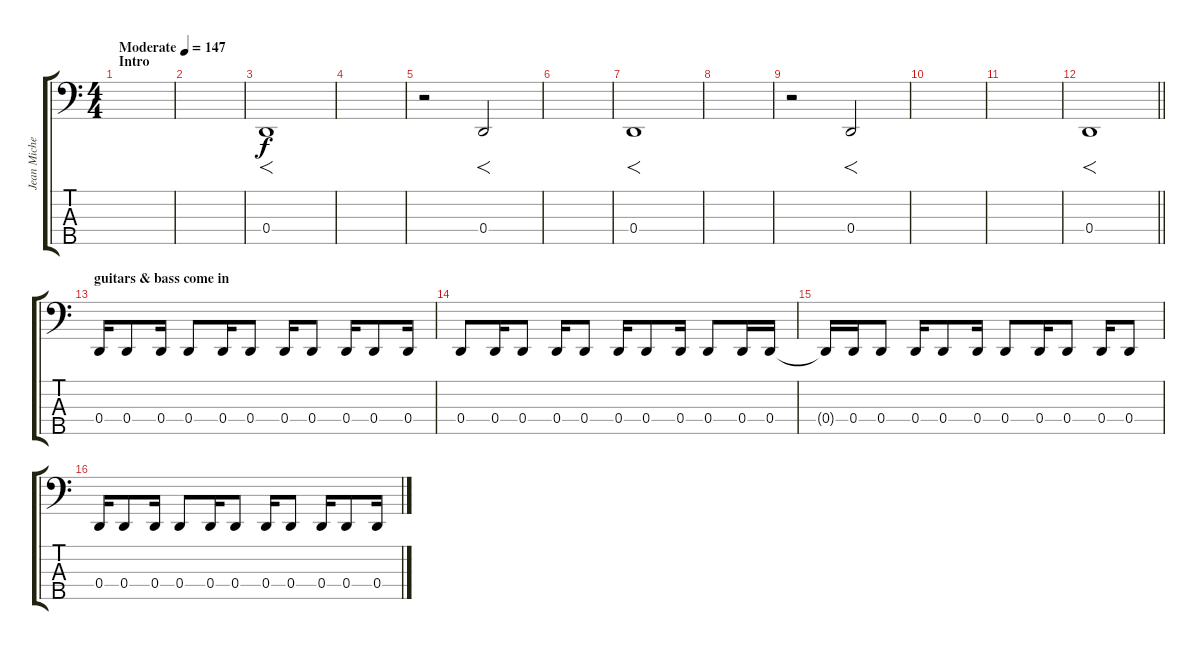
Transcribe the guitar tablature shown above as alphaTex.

\track ("Jean Michel Labadie - BASS" "Jean Miche") {instrument electricbasspick}
\staff {score tabs}
\tuning (F2 C2 G1 D1 C1) {hide}
\ts (4 4)
\section ("" "Intro")
\tempo (147 "Moderate")
\clef f4
\ks c
|
|
0.4.1{f} |
|
r.2 0.4.2{f} |
|
0.4.1{f} |
|
r.2 0.4.2{f} |
|
|
\barLineRight lightlight
0.4.1{f} |
\section ("" "guitars & bass come in")
0.4.16 0.4.8 0.4.16 0.4.8 0.4.16 0.4.8 0.4.16 0.4.8 0.4.16 0.4.8 0.4.16 |
0.4.8 0.4.16 0.4.8 0.4.16 0.4.8 0.4.16 0.4.8 0.4.16 0.4.8 0.4.16 0.4.16 |
0.4{t}.16 0.4.16 0.4.8 0.4.16 0.4.8 0.4.16 0.4.8 0.4.16 0.4.8 0.4.16 0.4.8 |
0.4.16 0.4.8 0.4.16 0.4.8 0.4.16 0.4.8 0.4.16 0.4.8 0.4.16 0.4.8 0.4.16
